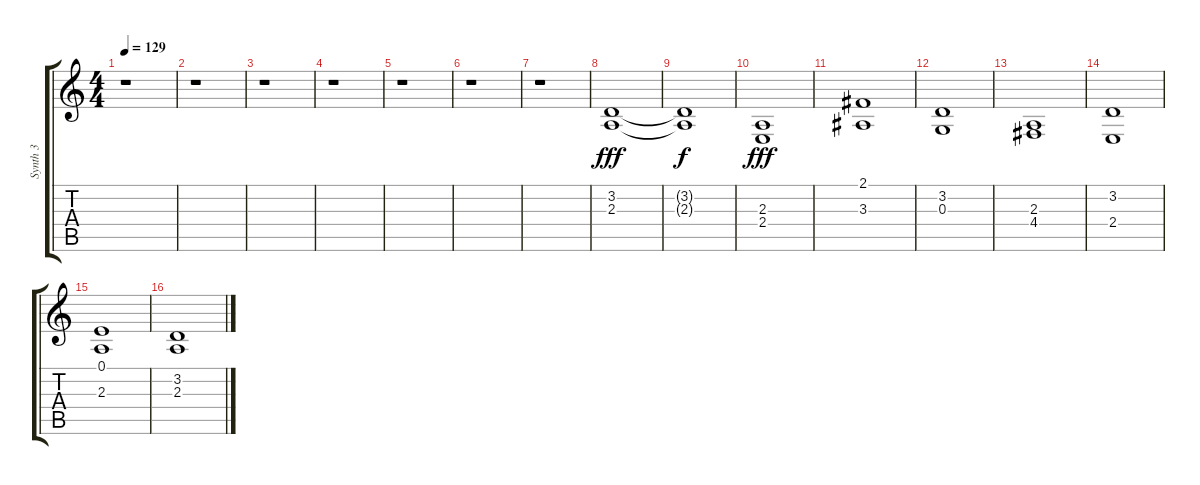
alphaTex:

\track ("Synth 3" "Synth 3") {instrument lead1square}
\staff {score tabs}
\tuning (E4 B3 G3 D3 A2 E2) {hide}
\ts (4 4)
\tempo 129
\clef g2
\ks c
r.1{dy fff} |
r.1 |
r.1 |
r.1 |
r.1 |
r.1 |
r.1 |
(3.2 2.3).1 |
(3.2{t} 2.3{t}).1{dy f} |
(2.3 2.4).1{dy fff} |
(2.1 3.3).1 |
(3.2 0.3).1 |
(2.3 4.4).1 |
(3.2 2.4).1 |
(0.1 2.3).1 |
(3.2 2.3).1
